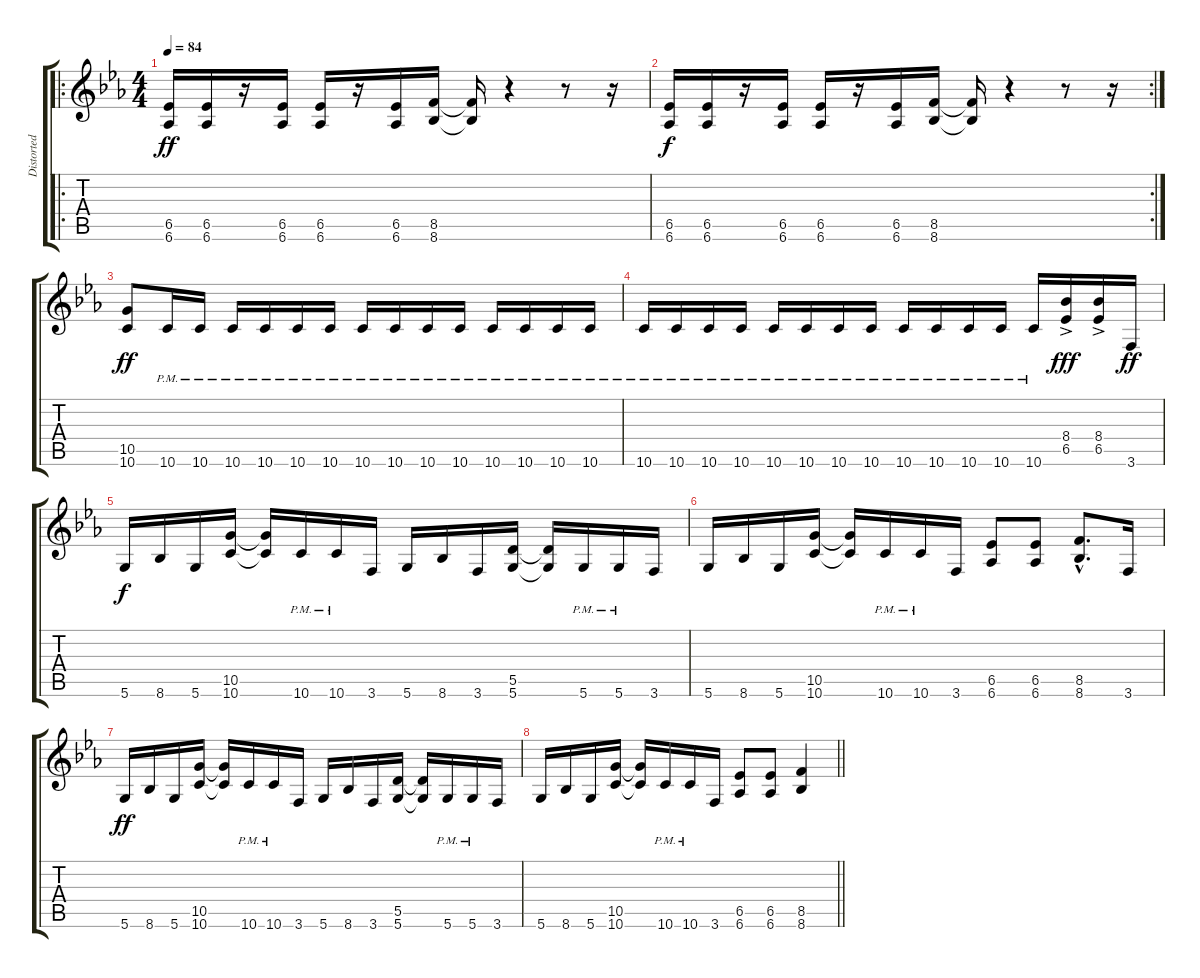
\track ("Distorted Guitar" "Distorted ") {instrument overdrivenguitar}
\staff {score tabs}
\tuning (E4 B3 G3 D3 A2 D2) {hide}
\ro
\ts (4 4)
\tempo 84
\clef g2
\ks eb
(6.5 6.6).16{dy ff instrument overdrivenguitar} (6.5 6.6).16 r.16 (6.5 6.6).16 (6.5 6.6).16 r.16 (6.5 6.6).16 (8.5 8.6).16 (8.5{t} 8.6{t}).16 r.4 r.8 r.16 |
\rc 2
(6.5 6.6).16{dy f} (6.5 6.6).16 r.16 (6.5 6.6).16 (6.5 6.6).16 r.16 (6.5 6.6).16 (8.5 8.6).16 (8.5{t} 8.6{t}).16 r.4 r.8 r.16 |
(10.5 10.6).8{dy ff} 10.6{pm}.16 10.6{pm}.16 10.6{pm}.16 10.6{pm}.16 10.6{pm}.16 10.6{pm}.16 10.6{pm}.16 10.6{pm}.16 10.6{pm}.16 10.6{pm}.16 10.6{pm}.16 10.6{pm}.16 10.6{pm}.16 10.6{pm}.16 |
10.6{pm}.16 10.6{pm}.16 10.6{pm}.16 10.6{pm}.16 10.6{pm}.16 10.6{pm}.16 10.6{pm}.16 10.6{pm}.16 10.6{pm}.16 10.6{pm}.16 10.6{pm}.16 10.6{pm}.16 10.6{pm}.16 (8.4{ac} 6.5{ac}).16{dy fff} (8.4{ac} 6.5{ac}).16 3.6.16{dy ff} |
5.6.16{dy f} 8.6.16 5.6.16 (10.5 10.6).16 (10.5{t} 10.6{t}).16 10.6{pm}.16 10.6{pm}.16 3.6.16 5.6.16 8.6.16 3.6.16 (5.5 5.6).16 (5.5{t} 5.6{t}).16 5.6{pm}.16 5.6{pm}.16 3.6.16 |
5.6.16 8.6.16 5.6.16 (10.5 10.6).16 (10.5{t} 10.6{t}).16 10.6{pm}.16 10.6{pm}.16 3.6.16 (6.5 6.6).8 (6.5 6.6).8 (8.5{hac} 8.6{hac}).8{d} 3.6.16 |
5.6.16{dy ff} 8.6.16 5.6.16 (10.5 10.6).16 (10.5{t} 10.6{t}).16 10.6{pm}.16 10.6{pm}.16 3.6.16 5.6.16 8.6.16 3.6.16 (5.5 5.6).16 (5.5{t} 5.6{t}).16 5.6{pm}.16 5.6{pm}.16 3.6.16 |
\barLineRight lightlight
5.6.16 8.6.16 5.6.16 (10.5 10.6).16 (10.5{t} 10.6{t}).16 10.6{pm}.16 10.6{pm}.16 3.6.16 (6.5 6.6).8 (6.5 6.6).8 (8.5 8.6).4
